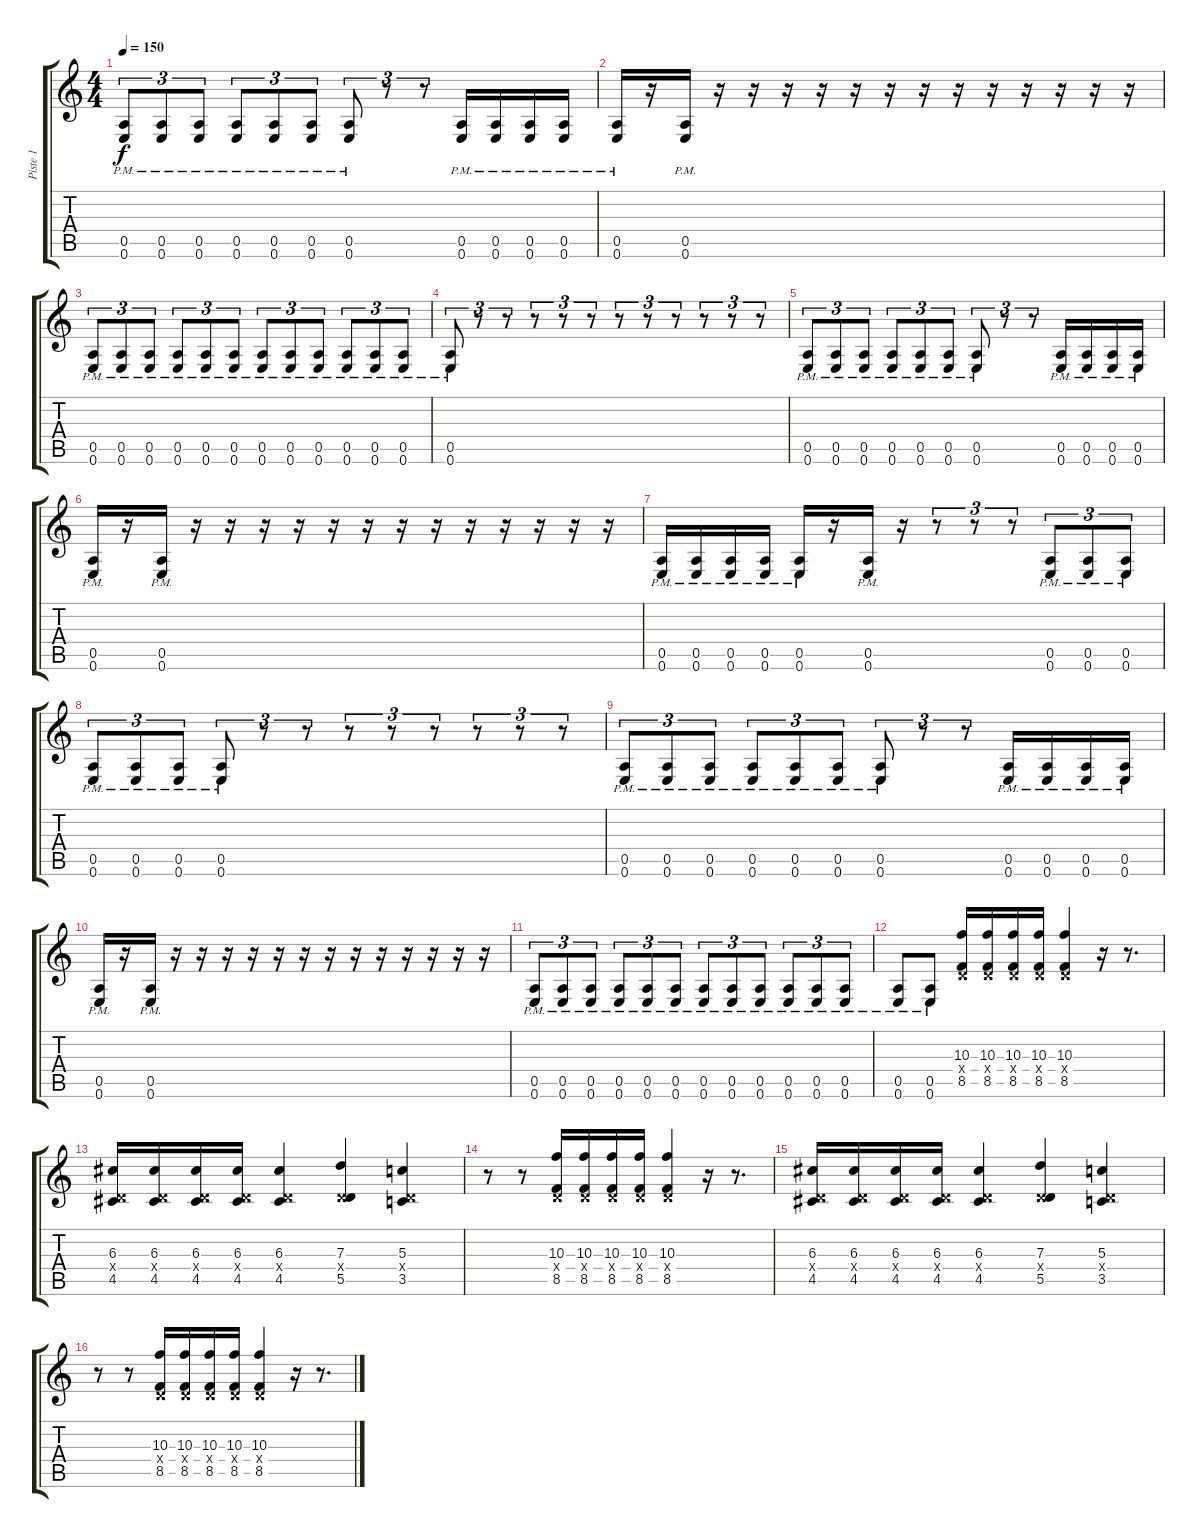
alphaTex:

\track ("Piste 1" "Piste 1") {instrument distortionguitar}
\staff {score tabs}
\tuning (E4 B3 G3 D3 A2 E2) {hide}
\ts (4 4)
\tempo 150
\clef g2
\ks c
(0.5{pm} 0.6{pm}).8{tu (3 2) dy f} (0.5{pm} 0.6{pm}).8{tu (3 2)} (0.5{pm} 0.6{pm}).8{tu (3 2)} (0.5{pm} 0.6{pm}).8{tu (3 2)} (0.5{pm} 0.6{pm}).8{tu (3 2)} (0.5{pm} 0.6{pm}).8{tu (3 2)} (0.5{pm} 0.6{pm}).8{tu (3 2)} r.8{tu (3 2)} r.8{tu (3 2)} (0.5{pm} 0.6{pm}).16 (0.5{pm} 0.6{pm}).16 (0.5{pm} 0.6{pm}).16 (0.5{pm} 0.6{pm}).16 |
(0.5{pm} 0.6{pm}).16 r.16 (0.5{pm} 0.6{pm}).16 r.16 r.16 r.16 r.16 r.16 r.16 r.16 r.16 r.16 r.16 r.16 r.16 r.16 |
(0.5{pm} 0.6{pm}).8{tu (3 2)} (0.5{pm} 0.6{pm}).8{tu (3 2)} (0.5{pm} 0.6{pm}).8{tu (3 2)} (0.5{pm} 0.6{pm}).8{tu (3 2)} (0.5{pm} 0.6{pm}).8{tu (3 2)} (0.5{pm} 0.6{pm}).8{tu (3 2)} (0.5{pm} 0.6{pm}).8{tu (3 2)} (0.5{pm} 0.6{pm}).8{tu (3 2)} (0.5{pm} 0.6{pm}).8{tu (3 2)} (0.5{pm} 0.6{pm}).8{tu (3 2)} (0.5{pm} 0.6{pm}).8{tu (3 2)} (0.5{pm} 0.6{pm}).8{tu (3 2)} |
(0.5{pm} 0.6{pm}).8{tu (3 2)} r.8{tu (3 2)} r.8{tu (3 2)} r.8{tu (3 2)} r.8{tu (3 2)} r.8{tu (3 2)} r.8{tu (3 2)} r.8{tu (3 2)} r.8{tu (3 2)} r.8{tu (3 2)} r.8{tu (3 2)} r.8{tu (3 2)} |
(0.5{pm} 0.6{pm}).8{tu (3 2)} (0.5{pm} 0.6{pm}).8{tu (3 2)} (0.5{pm} 0.6{pm}).8{tu (3 2)} (0.5{pm} 0.6{pm}).8{tu (3 2)} (0.5{pm} 0.6{pm}).8{tu (3 2)} (0.5{pm} 0.6{pm}).8{tu (3 2)} (0.5{pm} 0.6{pm}).8{tu (3 2)} r.8{tu (3 2)} r.8{tu (3 2)} (0.5{pm} 0.6{pm}).16 (0.5{pm} 0.6{pm}).16 (0.5{pm} 0.6{pm}).16 (0.5{pm} 0.6{pm}).16 |
(0.5{pm} 0.6{pm}).16 r.16 (0.5{pm} 0.6{pm}).16 r.16 r.16 r.16 r.16 r.16 r.16 r.16 r.16 r.16 r.16 r.16 r.16 r.16 |
(0.5{pm} 0.6{pm}).16 (0.5{pm} 0.6{pm}).16 (0.5{pm} 0.6{pm}).16 (0.5{pm} 0.6{pm}).16 (0.5{pm} 0.6{pm}).16 r.16 (0.5{pm} 0.6{pm}).16 r.16 r.8{tu (3 2)} r.8{tu (3 2)} r.8{tu (3 2)} (0.5{pm} 0.6{pm}).8{tu (3 2)} (0.5{pm} 0.6{pm}).8{tu (3 2)} (0.5{pm} 0.6{pm}).8{tu (3 2)} |
(0.5{pm} 0.6{pm}).8{tu (3 2)} (0.5{pm} 0.6{pm}).8{tu (3 2)} (0.5{pm} 0.6{pm}).8{tu (3 2)} (0.5{pm} 0.6{pm}).8{tu (3 2)} r.8{tu (3 2)} r.8{tu (3 2)} r.8{tu (3 2)} r.8{tu (3 2)} r.8{tu (3 2)} r.8{tu (3 2)} r.8{tu (3 2)} r.8{tu (3 2)} |
(0.5{pm} 0.6{pm}).8{tu (3 2)} (0.5{pm} 0.6{pm}).8{tu (3 2)} (0.5{pm} 0.6{pm}).8{tu (3 2)} (0.5{pm} 0.6{pm}).8{tu (3 2)} (0.5{pm} 0.6{pm}).8{tu (3 2)} (0.5{pm} 0.6{pm}).8{tu (3 2)} (0.5{pm} 0.6{pm}).8{tu (3 2)} r.8{tu (3 2)} r.8{tu (3 2)} (0.5{pm} 0.6{pm}).16 (0.5{pm} 0.6{pm}).16 (0.5{pm} 0.6{pm}).16 (0.5{pm} 0.6{pm}).16 |
(0.5{pm} 0.6{pm}).16 r.16 (0.5{pm} 0.6{pm}).16 r.16 r.16 r.16 r.16 r.16 r.16 r.16 r.16 r.16 r.16 r.16 r.16 r.16 |
(0.5{pm} 0.6{pm}).8{tu (3 2)} (0.5{pm} 0.6{pm}).8{tu (3 2)} (0.5{pm} 0.6{pm}).8{tu (3 2)} (0.5{pm} 0.6{pm}).8{tu (3 2)} (0.5{pm} 0.6{pm}).8{tu (3 2)} (0.5{pm} 0.6{pm}).8{tu (3 2)} (0.5{pm} 0.6{pm}).8{tu (3 2)} (0.5{pm} 0.6{pm}).8{tu (3 2)} (0.5{pm} 0.6{pm}).8{tu (3 2)} (0.5{pm} 0.6{pm}).8{tu (3 2)} (0.5{pm} 0.6{pm}).8{tu (3 2)} (0.5{pm} 0.6{pm}).8{tu (3 2)} |
(0.5{pm} 0.6{pm}).8 (0.5{pm} 0.6{pm}).8 (10.3 0.4{x} 8.5).16 (10.3 0.4{x} 8.5).16 (10.3 0.4{x} 8.5).16 (10.3 0.4{x} 8.5).16 (10.3 0.4{x} 8.5).4 r.16 r.8{d} |
(6.3 0.4{x} 4.5).16 (6.3 0.4{x} 4.5).16 (6.3 0.4{x} 4.5).16 (6.3 0.4{x} 4.5).16 (6.3 0.4{x} 4.5).4 (7.3 0.4{x} 5.5).4 (5.3 0.4{x} 3.5).4 |
r.8 r.8 (10.3 0.4{x} 8.5).16 (10.3 0.4{x} 8.5).16 (10.3 0.4{x} 8.5).16 (10.3 0.4{x} 8.5).16 (10.3 0.4{x} 8.5).4 r.16 r.8{d} |
(6.3 0.4{x} 4.5).16 (6.3 0.4{x} 4.5).16 (6.3 0.4{x} 4.5).16 (6.3 0.4{x} 4.5).16 (6.3 0.4{x} 4.5).4 (7.3 0.4{x} 5.5).4 (5.3 0.4{x} 3.5).4 |
r.8 r.8 (10.3 0.4{x} 8.5).16 (10.3 0.4{x} 8.5).16 (10.3 0.4{x} 8.5).16 (10.3 0.4{x} 8.5).16 (10.3 0.4{x} 8.5).4 r.16 r.8{d}
